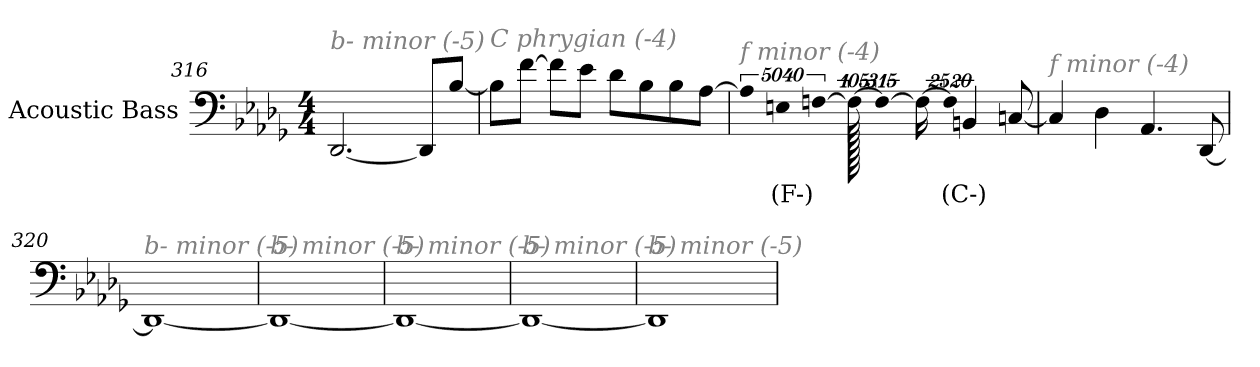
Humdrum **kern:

**kern	**text
*part1	*part1
*staff1	*staff1
*I"Acoustic Bass	*
*clefF4	*
*ITrd7c12	*
*k[b-e-a-d-g-]	*
*D-:	*
*M4/4	*
=316	=316
!LO:TX:i:color=#808080:t=b- minor (-5)	!
[2.DDD-	.
8DDD-L]	.
[8BB-J	.
=317	=317
!LO:TX:i:color=#808080:t=C phrygian (-4)	!
8BB-L]	.
[8FJ	.
8FL]	.
8E-J	.
8D-L	.
8BB-	.
8BB-	.
[8AA-J	.
=318	=318
!LO:TX:i:color=#808080:t=f minor (-4)	!
!LO:N:vis=4	!
20160%3347AA-]	.
!LO:N:vis=4	!
20160%3347EEni	(F-)
!LO:N:vis=4	!
[20160%3347FFn	.
6720%13FF_	.
40320FF_	.
16FF_	.
!LO:N:vis=512%31	!
40320%2441FF]	.
4BBBni	(C-)
[8CCn	.
=319	=319
!LO:TX:i:color=#808080:t=f minor (-4)	!
4CC]	.
4DD-	.
4.AAA-	.
[8DDD-	.
=320	=320
!LO:TX:i:color=#808080:t=b- minor (-5)	!
1DDD-_	.
=321	=321
!LO:TX:i:color=#808080:t=b- minor (-5)	!
1DDD-_	.
=322	=322
!LO:TX:i:color=#808080:t=b- minor (-5)	!
1DDD-_	.
=323	=323
!LO:TX:i:color=#808080:t=b- minor (-5)	!
1DDD-_	.
=324	=324
!LO:TX:i:color=#808080:t=b- minor (-5)	!
1DDD-]	.
=	=
*-	*-
